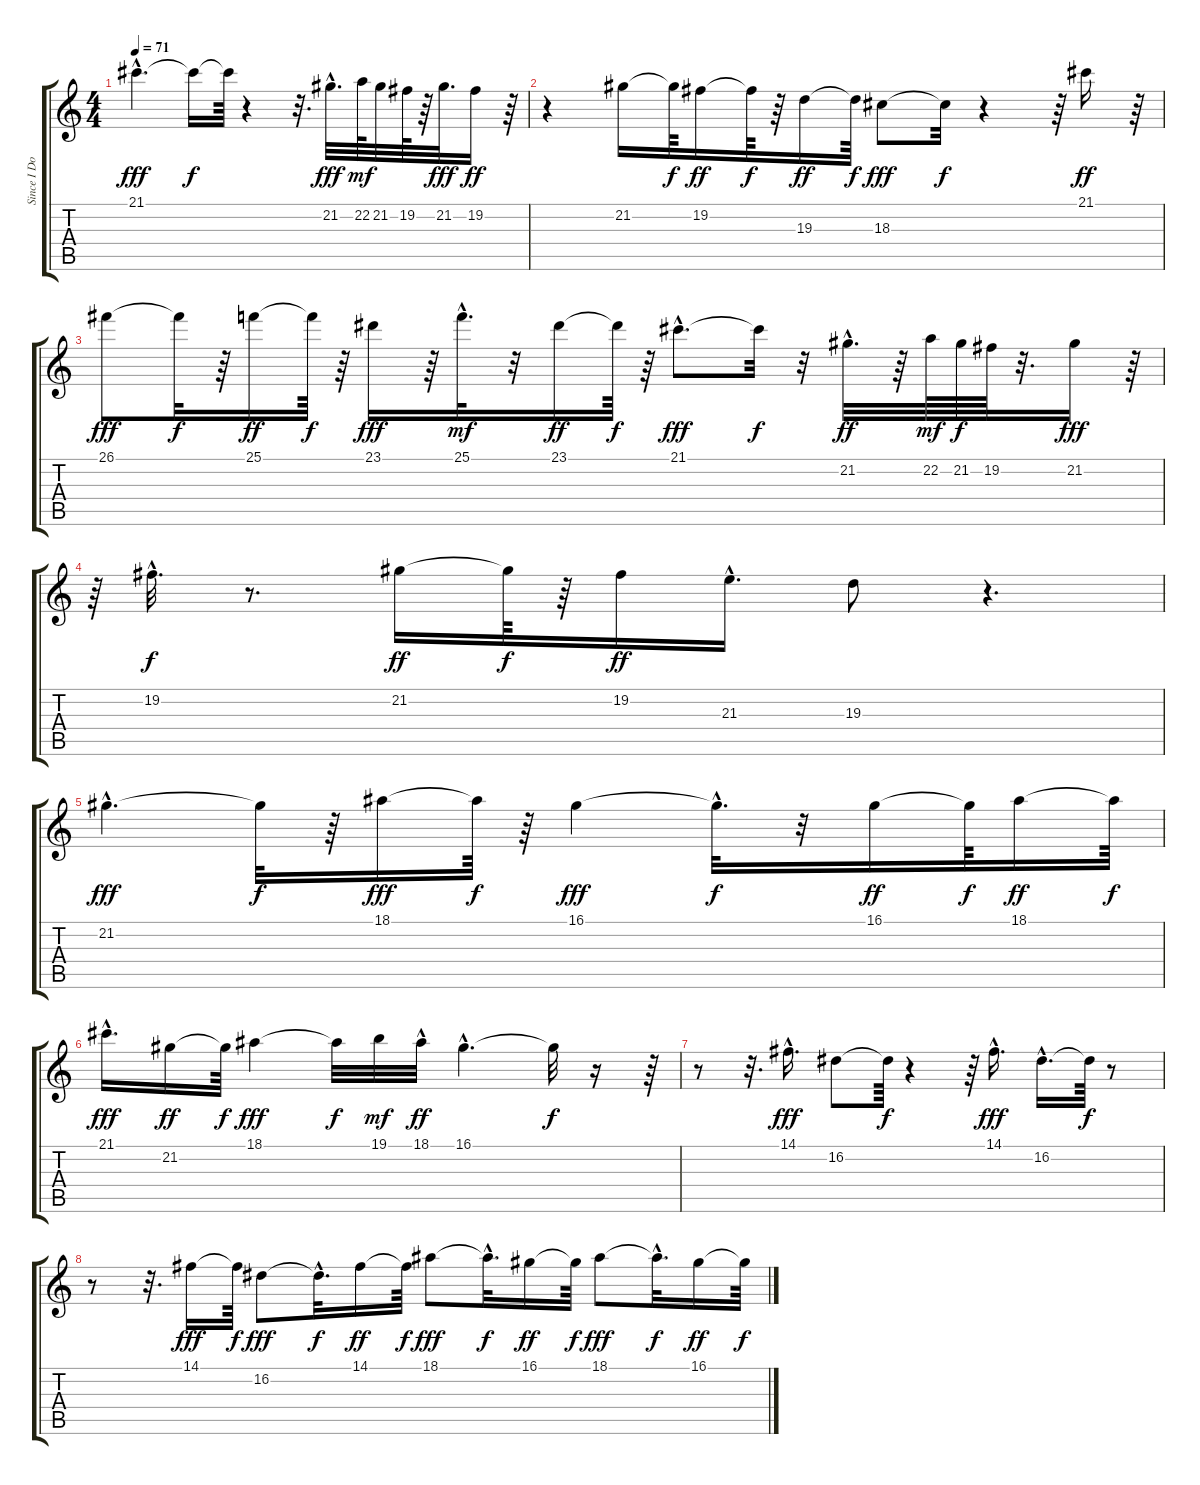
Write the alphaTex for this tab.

\track ("Since I Don't Have Y" "Since I Do") {instrument rockorgan}
\staff {score tabs}
\tuning (E4 B3 G3 D3 A2 E2) {hide}
\ts (4 4)
\tempo 71
\clef g2
\ks c
21.1{hac}.4{d dy fff} 21.1{t}.16{dy f} 21.1{t}.64 r.4 r.32{d} 21.2{hac}.32{d dy fff} 22.2.64{dy mf} 21.2.32 19.2.64 r.64 21.2.32{d dy fff} 19.2.16{dy ff} r.64 |
r.4 21.2.16 21.2{t}.64{dy f} 19.2.16{dy ff} 19.2{t}.64{dy f} r.64 19.3.16{dy ff} 19.3{t}.64{dy f} 18.3.8{dy fff} 18.3{t}.32{dy f} r.4 r.64 21.1.16{dy ff} r.64 |
26.1.8{dy fff} 26.1{t}.32{dy f} r.64 25.1.16{dy ff} 25.1{t}.64{dy f} r.64 23.1.16{dy fff} r.64 25.1{hac}.32{d dy mf} r.32 23.1.16{dy ff} 23.1{t}.64{dy f} r.64 21.1{hac}.8{d dy fff} 21.1{t}.32{dy f} r.32 21.2{hac}.32{d dy ff} r.64 22.2.64{dy mf} 21.2.64{dy f} 19.2.64 r.32{d} 21.2.16{dy fff} r.64 |
r.64 19.2{hac}.32{d dy f} r.8{d} 21.2.16{dy ff} 21.2{t}.64{dy f} r.64 19.2.16{dy ff} 21.3{hac}.16{d} 19.3.8 r.4{d} |
21.2{hac}.4{d dy fff} 21.2{t}.32{dy f} r.64 18.1.16{dy fff} 18.1{t}.64{dy f} r.64 16.1.4{dy fff} 16.1{hac t}.32{d dy f} r.32 16.1.16{dy ff} 16.1{t}.64{dy f} 18.1.16{dy ff} 18.1{t}.64{dy f} |
21.1{hac}.16{d dy fff} 21.2.16{dy ff} 21.2{t}.64{dy f} 18.1.4{dy fff} 18.1{t}.32{dy f} 19.1.32{dy mf} 18.1{hac}.32{dy ff} 16.1{hac}.4{d} 16.1{t}.32{dy f} r.16 r.64 |
r.8 r.32{d} 14.1{hac}.16{d dy fff} 16.2.8 16.2{t}.64{dy f} r.4 r.64 14.1{hac}.16{d dy fff} 16.2{hac}.16{d} 16.2{t}.64{dy f} r.8 |
r.8 r.32{d} 14.1.16{dy fff} 14.1{t}.64{dy f} 16.2.8{dy fff} 16.2{hac t}.32{d dy f} 14.1.16{dy ff} 14.1{t}.64{dy f} 18.1.8{dy fff} 18.1{hac t}.32{d dy f} 16.1.16{dy ff} 16.1{t}.64{dy f} 18.1.8{dy fff} 18.1{hac t}.32{d dy f} 16.1.16{dy ff} 16.1{t}.64{dy f}
